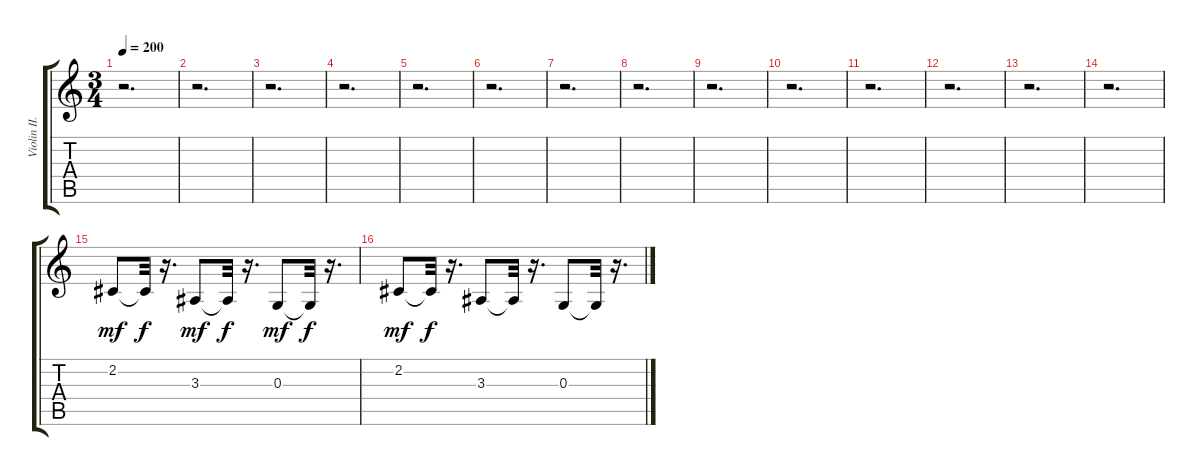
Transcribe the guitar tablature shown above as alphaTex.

\track ("Violin II." "Violin II.") {instrument stringensemble2}
\staff {score tabs}
\tuning (E4 B3 G3 D3 A2 E2) {hide}
\ts (3 4)
\tempo 200
\clef g2
\ks c
r.2{d dy mf} |
r.2{d} |
r.2{d} |
r.2{d} |
r.2{d} |
r.2{d} |
r.2{d} |
r.2{d} |
r.2{d} |
r.2{d} |
r.2{d} |
r.2{d} |
r.2{d} |
r.2{d} |
2.2.8 2.2{t}.32{dy f} r.16{d} 3.3.8{dy mf} 3.3{t}.32{dy f} r.16{d} 0.3.8{dy mf} 0.3{t}.32{dy f} r.16{d} |
2.2.8{dy mf} 2.2{t}.32{dy f} r.16{d} 3.3.8 3.3{t}.32 r.16{d} 0.3.8 0.3{t}.32 r.16{d}
